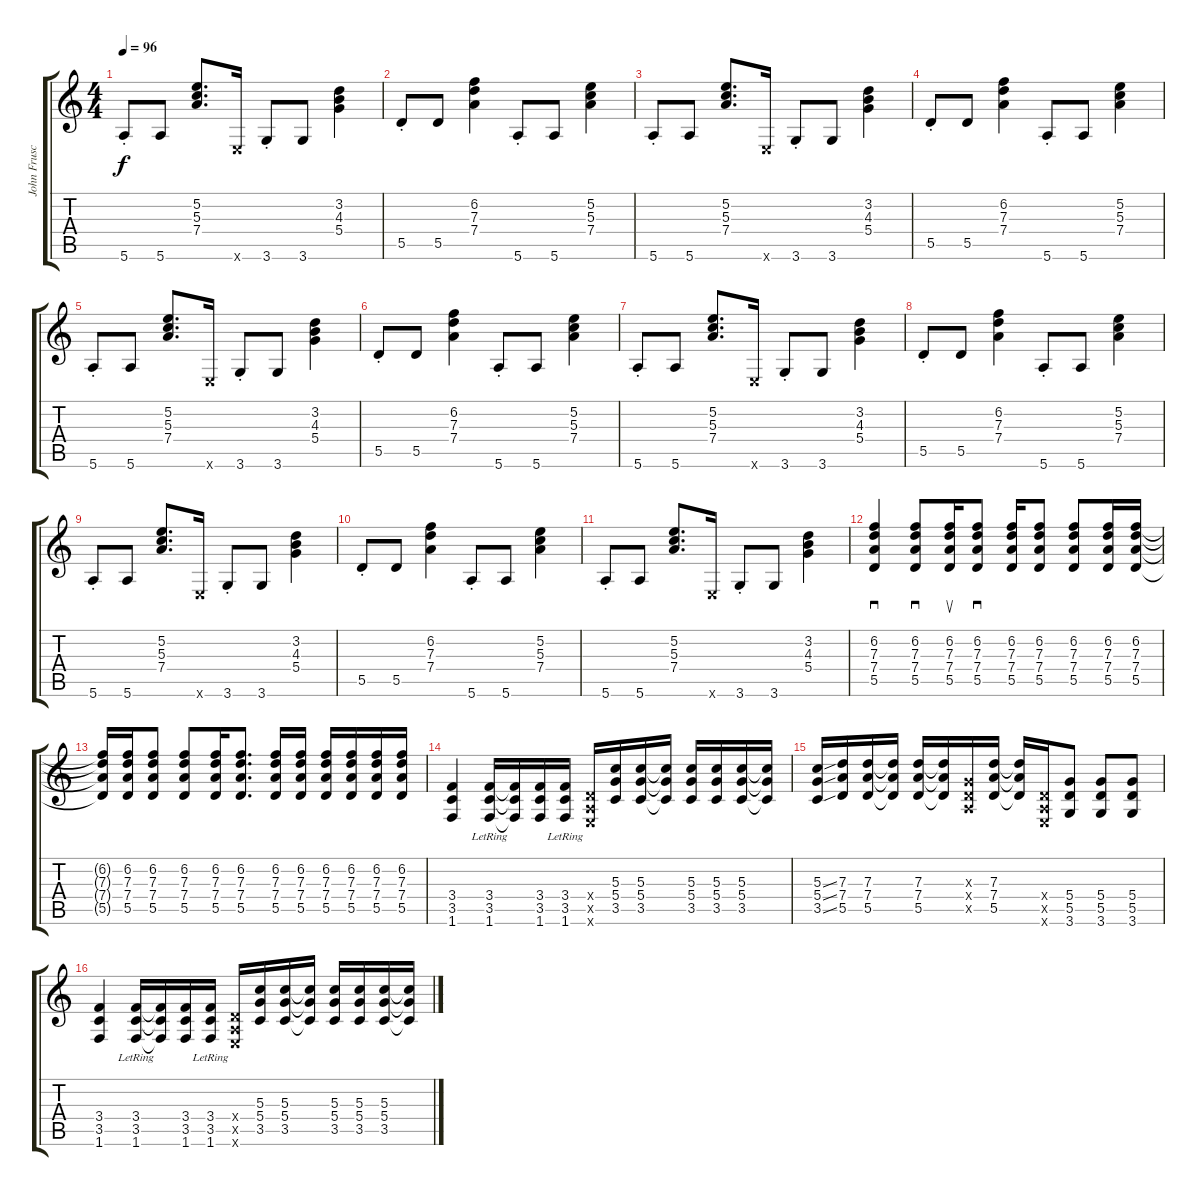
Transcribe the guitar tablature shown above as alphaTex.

\track ("John Frusciante" "John Frusc") {mute instrument distortionguitar}
\staff {score tabs}
\tuning (E4 B3 G3 D3 A2 E2) {hide}
\ts (4 4)
\tempo 96
\clef g2
\ks c
5.6{st}.8{dy f volume 12 balance 3 instrument distortionguitar} 5.6.8 (5.2 5.3 7.4).8{d} 0.6{x}.16 3.6{st}.8 3.6.8 (3.2 4.3 5.4).4 |
5.5{st}.8 5.5.8 (6.2 7.3 7.4).4 5.6{st}.8 5.6.8 (5.2 5.3 7.4).4 |
5.6{st}.8 5.6.8 (5.2 5.3 7.4).8{d} 0.6{x}.16 3.6{st}.8 3.6.8 (3.2 4.3 5.4).4 |
5.5{st}.8 5.5.8 (6.2 7.3 7.4).4 5.6{st}.8 5.6.8 (5.2 5.3 7.4).4 |
5.6{st}.8 5.6.8 (5.2 5.3 7.4).8{d} 0.6{x}.16 3.6{st}.8 3.6.8 (3.2 4.3 5.4).4 |
5.5{st}.8 5.5.8 (6.2 7.3 7.4).4 5.6{st}.8 5.6.8 (5.2 5.3 7.4).4 |
5.6{st}.8 5.6.8 (5.2 5.3 7.4).8{d} 0.6{x}.16 3.6{st}.8 3.6.8 (3.2 4.3 5.4).4 |
5.5{st}.8 5.5.8 (6.2 7.3 7.4).4 5.6{st}.8 5.6.8 (5.2 5.3 7.4).4 |
5.6{st}.8 5.6.8 (5.2 5.3 7.4).8{d} 0.6{x}.16 3.6{st}.8 3.6.8 (3.2 4.3 5.4).4 |
5.5{st}.8 5.5.8 (6.2 7.3 7.4).4 5.6{st}.8 5.6.8 (5.2 5.3 7.4).4 |
5.6{st}.8 5.6.8 (5.2 5.3 7.4).8{d} 0.6{x}.16 3.6{st}.8 3.6.8 (3.2 4.3 5.4).4 |
(6.2 7.3 7.4 5.5).4{sd balance 8} (6.2 7.3 7.4 5.5).8{sd} (6.2 7.3 7.4 5.5).16{su} (6.2 7.3 7.4 5.5).8{sd} (6.2 7.3 7.4 5.5).16 (6.2 7.3 7.4 5.5).8 (6.2 7.3 7.4 5.5).8 (6.2 7.3 7.4 5.5).16 (6.2 7.3 7.4 5.5).16 |
(6.2{t} 7.3{t} 7.4{t} 5.5{t}).16 (6.2 7.3 7.4 5.5).16 (6.2 7.3 7.4 5.5).8 (6.2 7.3 7.4 5.5).8 (6.2 7.3 7.4 5.5).16 (6.2 7.3 7.4 5.5).8{d} (6.2 7.3 7.4 5.5).16 (6.2 7.3 7.4 5.5).16 (6.2 7.3 7.4 5.5).16 (6.2 7.3 7.4 5.5).16 (6.2 7.3 7.4 5.5).16 (6.2 7.3 7.4 5.5).16 |
(3.4 3.5 1.6).4{balance 8 instrument overdrivenguitar} (3.4{lr} 3.5{lr} 1.6{lr}).16 (3.4{t} 3.5{t} 1.6{t}).16 (3.4 3.5 1.6).16 (3.4{lr} 3.5{lr} 1.6{lr}).16 (0.4{x} 0.5{x} 0.6{x}).16 (5.3 5.4 3.5).16 (5.3 5.4 3.5).16 (5.3{t} 5.4{t} 3.5{t}).16 (5.3 5.4 3.5).16 (5.3 5.4 3.5).16 (5.3 5.4 3.5).16 (5.3{t} 5.4{t} 3.5{t}).16 |
(5.3{ss} 5.4{ss} 3.5{ss}).16 (7.3 7.4 5.5).16 (7.3 7.4 5.5).16 (7.3{t} 7.4{t} 5.5{t}).16 (7.3 7.4 5.5).16 (7.3{t} 7.4{t} 5.5{t}).16 (0.3{x} 0.4{x} 0.5{x}).16 (7.3 7.4 5.5).16 (7.3{t} 7.4{t} 5.5{t}).16 (0.4{x} 0.5{x} 0.6{x}).16 (5.4 5.5 3.6).8 (5.4 5.5 3.6).8 (5.4 5.5 3.6).8 |
(3.4 3.5 1.6).4 (3.4{lr} 3.5{lr} 1.6{lr}).16 (3.4{t} 3.5{t} 1.6{t}).16 (3.4 3.5 1.6).16 (3.4{lr} 3.5{lr} 1.6{lr}).16 (0.4{x} 0.5{x} 0.6{x}).16 (5.3 5.4 3.5).16 (5.3 5.4 3.5).16 (5.3{t} 5.4{t} 3.5{t}).16 (5.3 5.4 3.5).16 (5.3 5.4 3.5).16 (5.3 5.4 3.5).16 (5.3{t} 5.4{t} 3.5{t}).16
